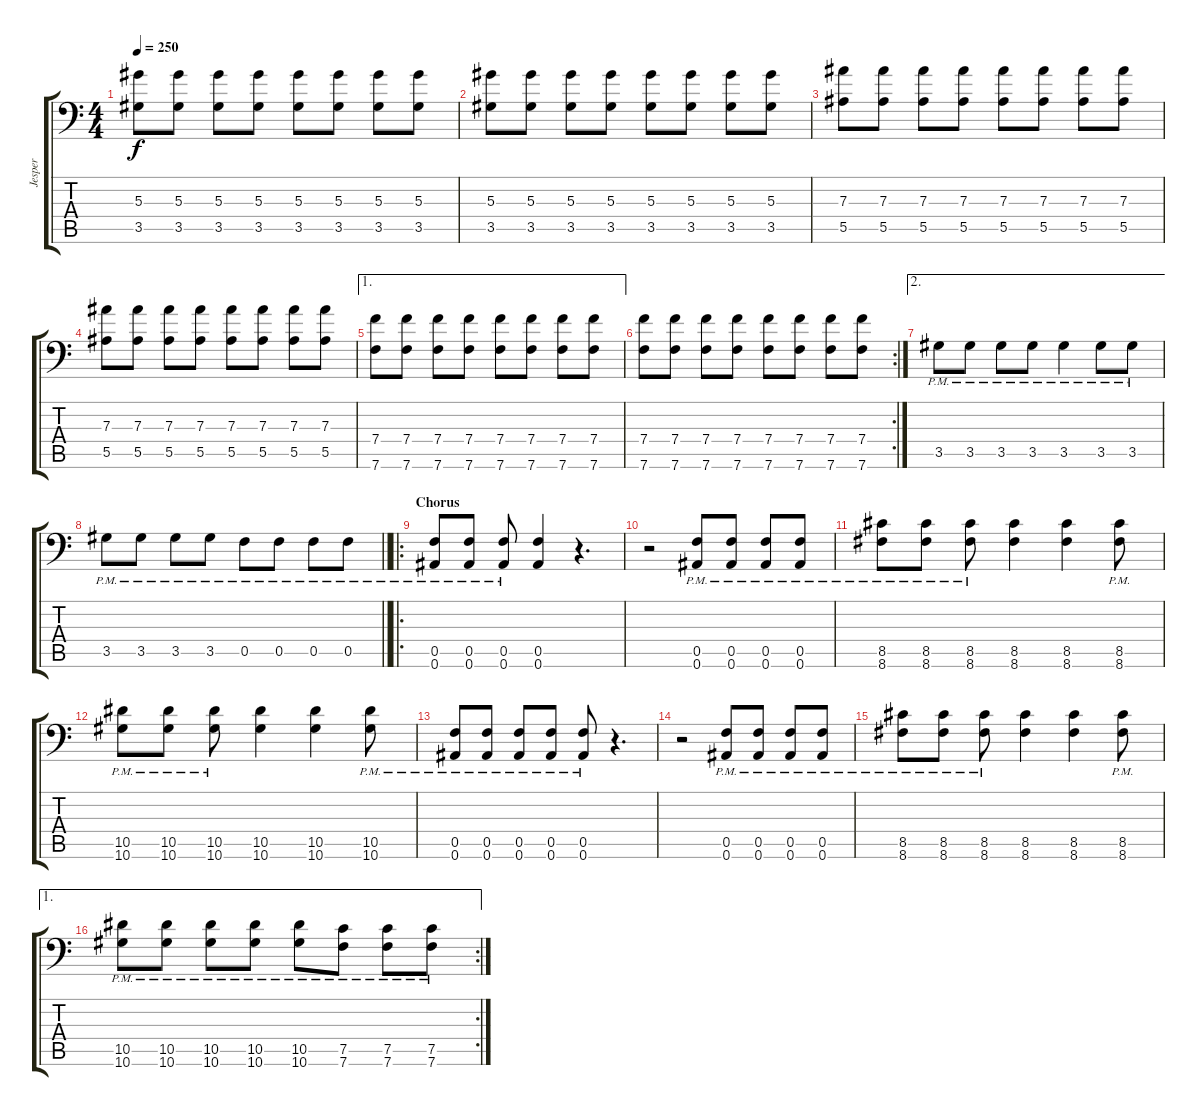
\track ("Jesper" "Jesper") {instrument distortionguitar}
\staff {score tabs}
\tuning (C4 G3 Eb3 Bb2 F2 Bb1) {hide}
\ts (4 4)
\tempo 250
\clef f4
\ks c
(5.3 3.5).8{dy f} (5.3 3.5).8 (5.3 3.5).8 (5.3 3.5).8 (5.3 3.5).8 (5.3 3.5).8 (5.3 3.5).8 (5.3 3.5).8 |
(5.3 3.5).8 (5.3 3.5).8 (5.3 3.5).8 (5.3 3.5).8 (5.3 3.5).8 (5.3 3.5).8 (5.3 3.5).8 (5.3 3.5).8 |
(7.3 5.5).8 (7.3 5.5).8 (7.3 5.5).8 (7.3 5.5).8 (7.3 5.5).8 (7.3 5.5).8 (7.3 5.5).8 (7.3 5.5).8 |
(7.3 5.5).8 (7.3 5.5).8 (7.3 5.5).8 (7.3 5.5).8 (7.3 5.5).8 (7.3 5.5).8 (7.3 5.5).8 (7.3 5.5).8 |
\ae 1
(7.4 7.6).8 (7.4 7.6).8 (7.4 7.6).8 (7.4 7.6).8 (7.4 7.6).8 (7.4 7.6).8 (7.4 7.6).8 (7.4 7.6).8 |
\rc 2
(7.4 7.6).8 (7.4 7.6).8 (7.4 7.6).8 (7.4 7.6).8 (7.4 7.6).8 (7.4 7.6).8 (7.4 7.6).8 (7.4 7.6).8 |
\ae 2
3.5{pm}.8 3.5{pm}.8 3.5{pm}.8 3.5{pm}.8 3.5{pm}.4 3.5{pm}.8 3.5{pm}.8 |
\barLineRight lightlight
3.5{pm}.8 3.5{pm}.8 3.5{pm}.8 3.5{pm}.8 0.5{pm}.8 0.5{pm}.8 0.5{pm}.8 0.5{pm}.8 |
\ro
\section ("" "Chorus")
(0.5{pm} 0.6{pm}).8 (0.5{pm} 0.6{pm}).8 (0.5{pm} 0.6{pm}).8 (0.5 0.6).4 r.4{d} |
r.2 (0.5{pm} 0.6{pm}).8 (0.5{pm} 0.6{pm}).8 (0.5{pm} 0.6{pm}).8 (0.5{pm} 0.6{pm}).8 |
(8.5{pm} 8.6{pm}).8 (8.5{pm} 8.6{pm}).8 (8.5{pm} 8.6{pm}).8 (8.5 8.6).4 (8.5 8.6).4 (8.5{pm} 8.6{pm}).8 |
(10.5{pm} 10.6{pm}).8 (10.5{pm} 10.6{pm}).8 (10.5{pm} 10.6{pm}).8 (10.5 10.6).4 (10.5 10.6).4 (10.5{pm} 10.6{pm}).8 |
(0.5{pm} 0.6{pm}).8 (0.5{pm} 0.6{pm}).8 (0.5{pm} 0.6{pm}).8 (0.5{pm} 0.6{pm}).8 (0.5{pm} 0.6{pm}).8 r.4{d} |
r.2 (0.5{pm} 0.6{pm}).8 (0.5{pm} 0.6{pm}).8 (0.5{pm} 0.6{pm}).8 (0.5{pm} 0.6{pm}).8 |
(8.5{pm} 8.6{pm}).8 (8.5{pm} 8.6{pm}).8 (8.5{pm} 8.6{pm}).8 (8.5 8.6).4 (8.5 8.6).4 (8.5{pm} 8.6{pm}).8 |
\ae 1
\rc 2
(10.5{pm} 10.6{pm}).8 (10.5{pm} 10.6{pm}).8 (10.5{pm} 10.6{pm}).8 (10.5{pm} 10.6{pm}).8 (10.5{pm} 10.6{pm}).8 (7.5{pm} 7.6{pm}).8 (7.5{pm} 7.6{pm}).8 (7.5{pm} 7.6{pm}).8
